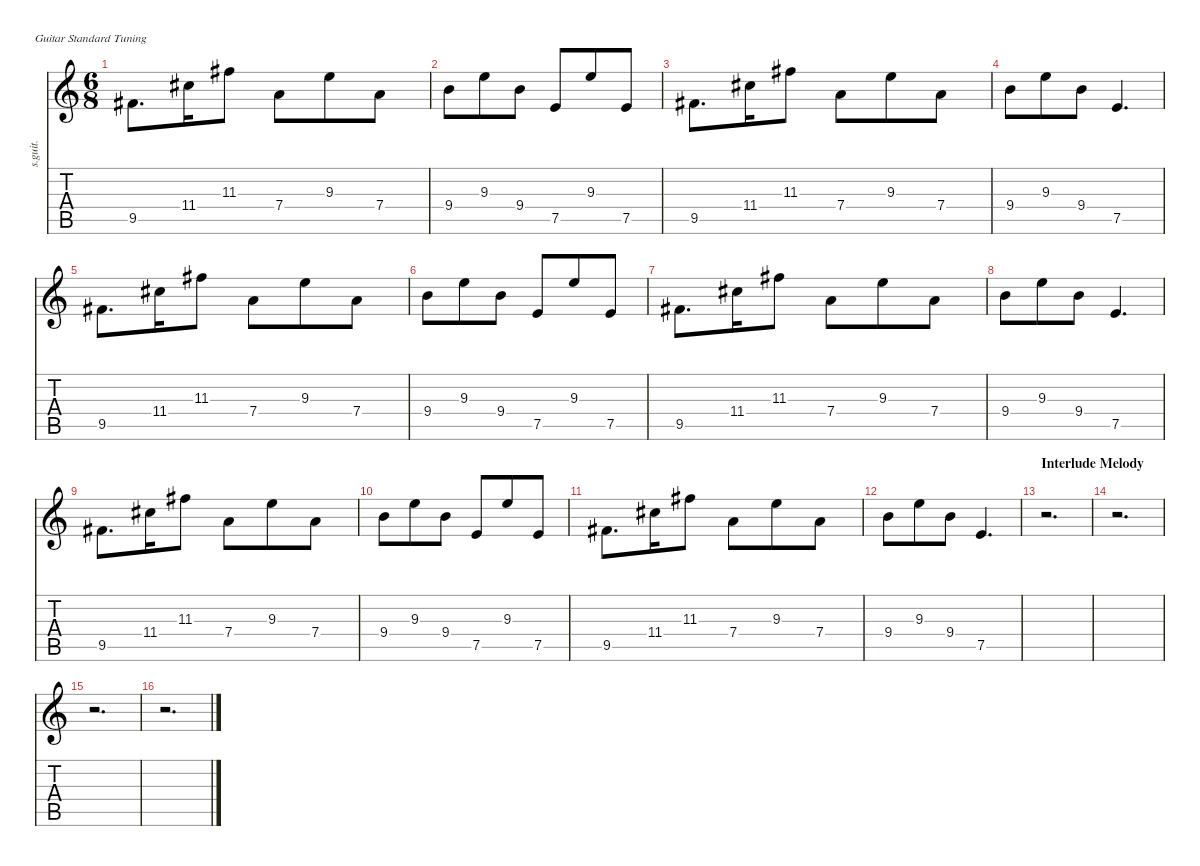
\defaultSystemsLayout 4
\hideDynamics
\bracketExtendMode nobrackets
\track ("Interlude Guitar I" "s.guit.") {instrument electricguitarclean}
\staff {score tabs}
\tuning (E4 B3 G3 D3 A2 E2)
\ts (6 8)
\tempo (78 hide)
\clef g2
\ks c
9.5{acc #}.8{d lyrics (0 "") lyrics (1 "") lyrics (2 "") lyrics (3 "") lyrics (4 "") dy f} 11.4{acc #}.16{lyrics (0 "") lyrics (1 "") lyrics (2 "") lyrics (3 "") lyrics (4 "")} 11.3{acc #}.8{lyrics (0 "") lyrics (1 "") lyrics (2 "") lyrics (3 "") lyrics (4 "")} 7.4.8{lyrics (0 "") lyrics (1 "") lyrics (2 "") lyrics (3 "") lyrics (4 "")} 9.3.8{lyrics (0 "") lyrics (1 "") lyrics (2 "") lyrics (3 "") lyrics (4 "")} 7.4.8{lyrics (0 "") lyrics (1 "") lyrics (2 "") lyrics (3 "") lyrics (4 "")} |
9.4.8{lyrics (0 "") lyrics (1 "") lyrics (2 "") lyrics (3 "") lyrics (4 "")} 9.3.8{lyrics (0 "") lyrics (1 "") lyrics (2 "") lyrics (3 "") lyrics (4 "")} 9.4.8{lyrics (0 "") lyrics (1 "") lyrics (2 "") lyrics (3 "") lyrics (4 "")} 7.5.8{lyrics (0 "") lyrics (1 "") lyrics (2 "") lyrics (3 "") lyrics (4 "")} 9.3.8{lyrics (0 "") lyrics (1 "") lyrics (2 "") lyrics (3 "") lyrics (4 "")} 7.5.8{lyrics (0 "") lyrics (1 "") lyrics (2 "") lyrics (3 "") lyrics (4 "")} |
9.5{acc #}.8{d lyrics (0 "") lyrics (1 "") lyrics (2 "") lyrics (3 "") lyrics (4 "")} 11.4{acc #}.16{lyrics (0 "") lyrics (1 "") lyrics (2 "") lyrics (3 "") lyrics (4 "")} 11.3{acc #}.8{lyrics (0 "") lyrics (1 "") lyrics (2 "") lyrics (3 "") lyrics (4 "")} 7.4.8{lyrics (0 "") lyrics (1 "") lyrics (2 "") lyrics (3 "") lyrics (4 "")} 9.3.8{lyrics (0 "") lyrics (1 "") lyrics (2 "") lyrics (3 "") lyrics (4 "")} 7.4.8{lyrics (0 "") lyrics (1 "") lyrics (2 "") lyrics (3 "") lyrics (4 "")} |
9.4.8{lyrics (0 "") lyrics (1 "") lyrics (2 "") lyrics (3 "") lyrics (4 "")} 9.3.8{lyrics (0 "") lyrics (1 "") lyrics (2 "") lyrics (3 "") lyrics (4 "")} 9.4.8{lyrics (0 "") lyrics (1 "") lyrics (2 "") lyrics (3 "") lyrics (4 "")} 7.5.4{d lyrics (0 "") lyrics (1 "") lyrics (2 "") lyrics (3 "") lyrics (4 "")} |
9.5{acc #}.8{d lyrics (0 "") lyrics (1 "") lyrics (2 "") lyrics (3 "") lyrics (4 "")} 11.4{acc #}.16{lyrics (0 "") lyrics (1 "") lyrics (2 "") lyrics (3 "") lyrics (4 "")} 11.3{acc #}.8{lyrics (0 "") lyrics (1 "") lyrics (2 "") lyrics (3 "") lyrics (4 "")} 7.4.8{lyrics (0 "") lyrics (1 "") lyrics (2 "") lyrics (3 "") lyrics (4 "")} 9.3.8{lyrics (0 "") lyrics (1 "") lyrics (2 "") lyrics (3 "") lyrics (4 "")} 7.4.8{lyrics (0 "") lyrics (1 "") lyrics (2 "") lyrics (3 "") lyrics (4 "")} |
9.4.8{lyrics (0 "") lyrics (1 "") lyrics (2 "") lyrics (3 "") lyrics (4 "")} 9.3.8{lyrics (0 "") lyrics (1 "") lyrics (2 "") lyrics (3 "") lyrics (4 "")} 9.4.8{lyrics (0 "") lyrics (1 "") lyrics (2 "") lyrics (3 "") lyrics (4 "")} 7.5.8{lyrics (0 "") lyrics (1 "") lyrics (2 "") lyrics (3 "") lyrics (4 "")} 9.3.8{lyrics (0 "") lyrics (1 "") lyrics (2 "") lyrics (3 "") lyrics (4 "")} 7.5.8{lyrics (0 "") lyrics (1 "") lyrics (2 "") lyrics (3 "") lyrics (4 "")} |
9.5{acc #}.8{d lyrics (0 "") lyrics (1 "") lyrics (2 "") lyrics (3 "") lyrics (4 "")} 11.4{acc #}.16{lyrics (0 "") lyrics (1 "") lyrics (2 "") lyrics (3 "") lyrics (4 "")} 11.3{acc #}.8{lyrics (0 "") lyrics (1 "") lyrics (2 "") lyrics (3 "") lyrics (4 "")} 7.4.8{lyrics (0 "") lyrics (1 "") lyrics (2 "") lyrics (3 "") lyrics (4 "")} 9.3.8{lyrics (0 "") lyrics (1 "") lyrics (2 "") lyrics (3 "") lyrics (4 "")} 7.4.8{lyrics (0 "") lyrics (1 "") lyrics (2 "") lyrics (3 "") lyrics (4 "")} |
9.4.8{lyrics (0 "") lyrics (1 "") lyrics (2 "") lyrics (3 "") lyrics (4 "")} 9.3.8{lyrics (0 "") lyrics (1 "") lyrics (2 "") lyrics (3 "") lyrics (4 "")} 9.4.8{lyrics (0 "") lyrics (1 "") lyrics (2 "") lyrics (3 "") lyrics (4 "")} 7.5.4{d lyrics (0 "") lyrics (1 "") lyrics (2 "") lyrics (3 "") lyrics (4 "")} |
9.5{acc #}.8{d lyrics (0 "") lyrics (1 "") lyrics (2 "") lyrics (3 "") lyrics (4 "")} 11.4{acc #}.16{lyrics (0 "") lyrics (1 "") lyrics (2 "") lyrics (3 "") lyrics (4 "")} 11.3{acc #}.8{lyrics (0 "") lyrics (1 "") lyrics (2 "") lyrics (3 "") lyrics (4 "")} 7.4.8{lyrics (0 "") lyrics (1 "") lyrics (2 "") lyrics (3 "") lyrics (4 "")} 9.3.8{lyrics (0 "") lyrics (1 "") lyrics (2 "") lyrics (3 "") lyrics (4 "")} 7.4.8{lyrics (0 "") lyrics (1 "") lyrics (2 "") lyrics (3 "") lyrics (4 "")} |
9.4.8{lyrics (0 "") lyrics (1 "") lyrics (2 "") lyrics (3 "") lyrics (4 "")} 9.3.8{lyrics (0 "") lyrics (1 "") lyrics (2 "") lyrics (3 "") lyrics (4 "")} 9.4.8{lyrics (0 "") lyrics (1 "") lyrics (2 "") lyrics (3 "") lyrics (4 "")} 7.5.8{lyrics (0 "") lyrics (1 "") lyrics (2 "") lyrics (3 "") lyrics (4 "")} 9.3.8{lyrics (0 "") lyrics (1 "") lyrics (2 "") lyrics (3 "") lyrics (4 "")} 7.5.8{lyrics (0 "") lyrics (1 "") lyrics (2 "") lyrics (3 "") lyrics (4 "")} |
9.5{acc #}.8{d lyrics (0 "") lyrics (1 "") lyrics (2 "") lyrics (3 "") lyrics (4 "")} 11.4{acc #}.16{lyrics (0 "") lyrics (1 "") lyrics (2 "") lyrics (3 "") lyrics (4 "")} 11.3{acc #}.8{lyrics (0 "") lyrics (1 "") lyrics (2 "") lyrics (3 "") lyrics (4 "")} 7.4.8{lyrics (0 "") lyrics (1 "") lyrics (2 "") lyrics (3 "") lyrics (4 "")} 9.3.8{lyrics (0 "") lyrics (1 "") lyrics (2 "") lyrics (3 "") lyrics (4 "")} 7.4.8{lyrics (0 "") lyrics (1 "") lyrics (2 "") lyrics (3 "") lyrics (4 "")} |
9.4.8{lyrics (0 "") lyrics (1 "") lyrics (2 "") lyrics (3 "") lyrics (4 "")} 9.3.8{lyrics (0 "") lyrics (1 "") lyrics (2 "") lyrics (3 "") lyrics (4 "")} 9.4.8{lyrics (0 "") lyrics (1 "") lyrics (2 "") lyrics (3 "") lyrics (4 "")} 7.5.4{d lyrics (0 "") lyrics (1 "") lyrics (2 "") lyrics (3 "") lyrics (4 "")} |
\section ("" "Interlude Melody")
r.2{d} |
r.2{d} |
r.2{d} |
r.2{d}
